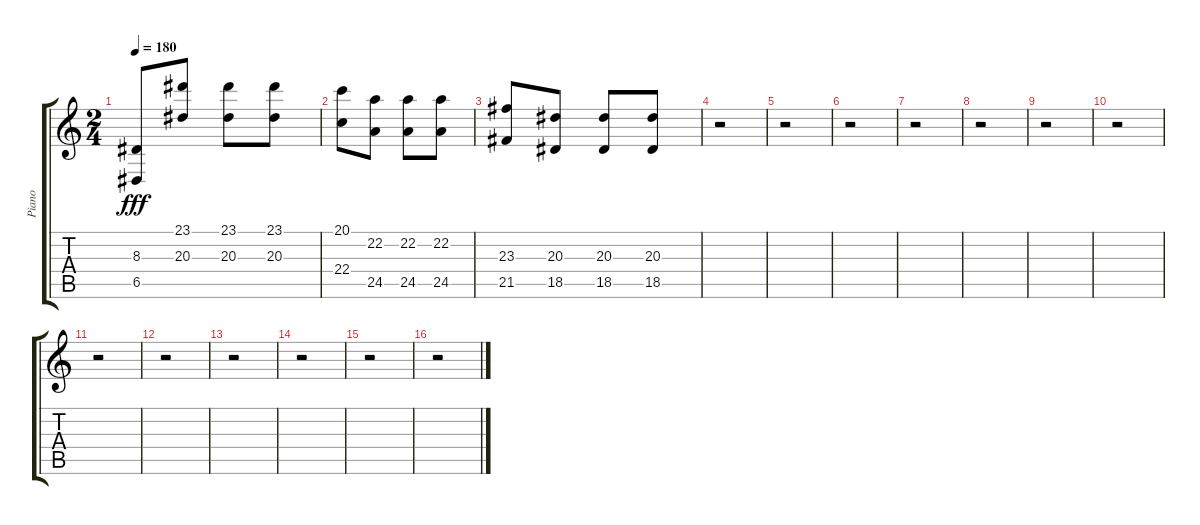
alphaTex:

\track ("Piano" "Piano") {instrument brightacousticpiano}
\staff {score tabs}
\tuning (E4 B3 G3 D3 A2 E2) {hide}
\ts (2 4)
\tempo 180
\clef g2
\ks c
(8.3 6.5).8{dy fff} (23.1 20.3).8 (23.1 20.3).8 (23.1 20.3).8 |
(20.1 22.4).8 (22.2 24.5).8 (22.2 24.5).8 (22.2 24.5).8 |
(23.3 21.5).8 (20.3 18.5).8 (20.3 18.5).8 (20.3 18.5).8 |
r.2 |
r.2 |
r.2 |
r.2 |
r.2 |
r.2 |
r.2 |
r.2 |
r.2 |
r.2 |
r.2 |
r.2 |
r.2
